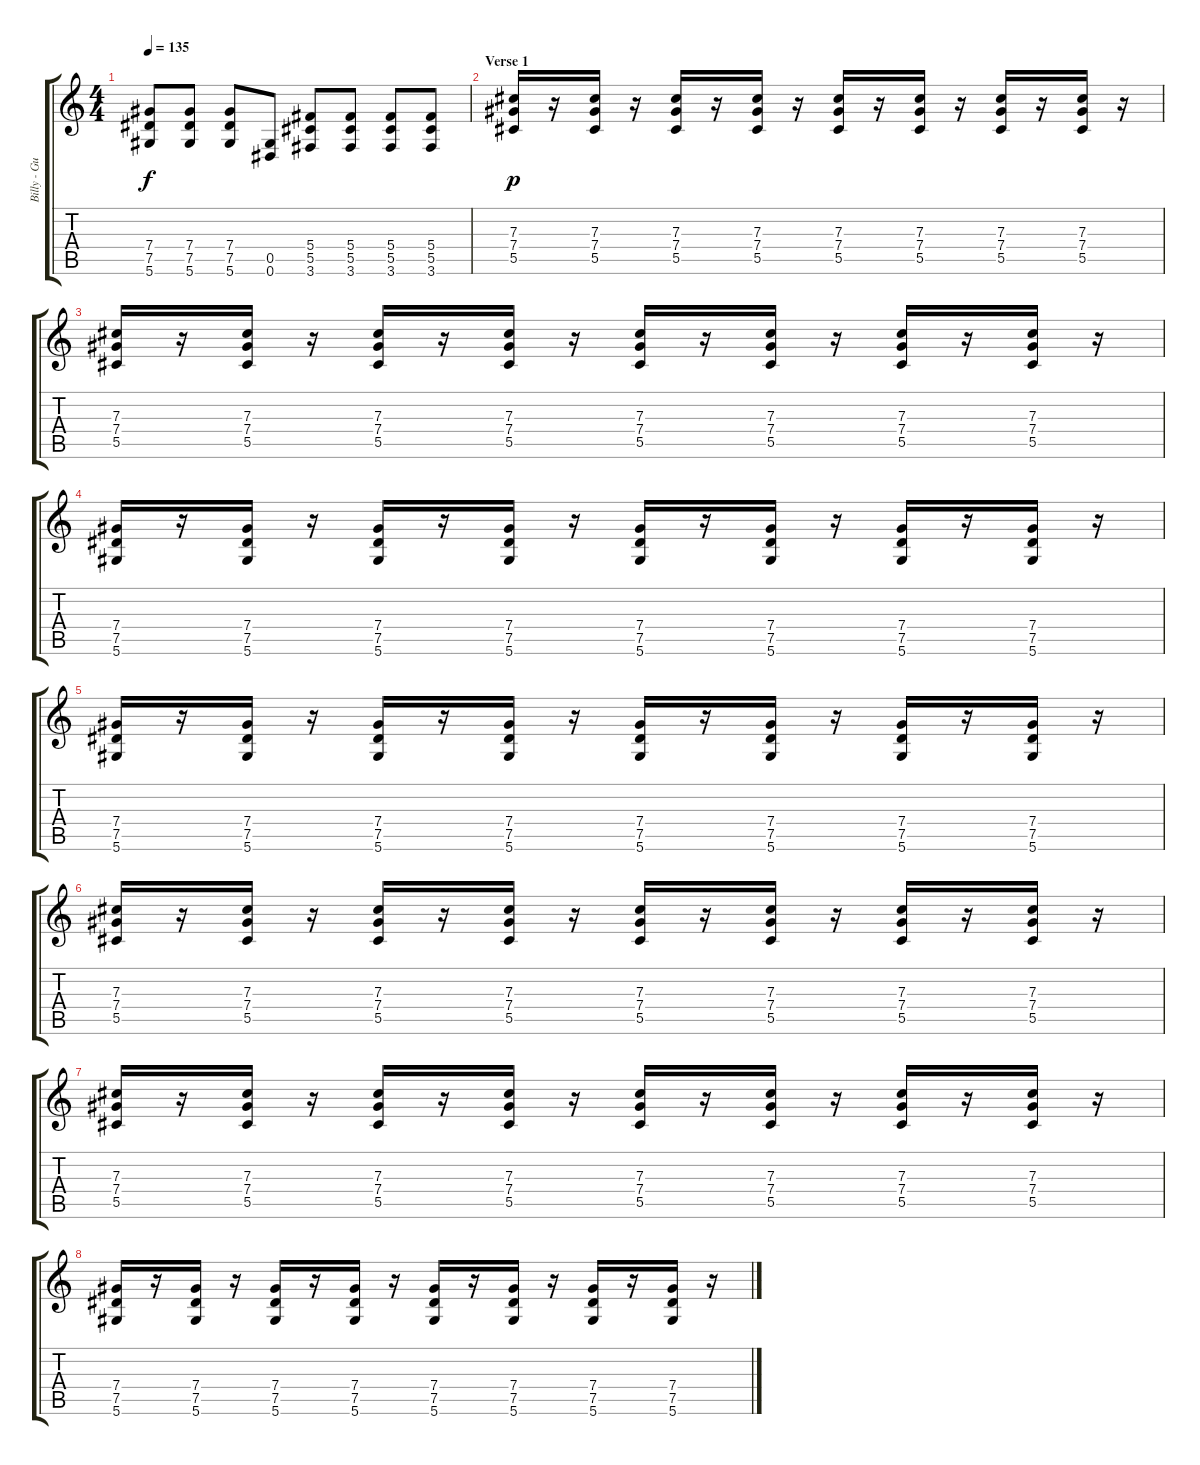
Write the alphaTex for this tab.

\track ("Billy - Guitar I" "Billy - Gu") {instrument overdrivenguitar}
\staff {score tabs}
\tuning (Eb4 Bb3 Gb3 Db3 Ab2 Eb2) {hide}
\ts (4 4)
\tempo 135
\clef g2
\ks c
(7.4 7.5 5.6).8{dy f} (7.4 7.5 5.6).8 (7.4 7.5 5.6).8 (0.5 0.6).8 (5.4 5.5 3.6).8 (5.4 5.5 3.6).8 (5.4 5.5 3.6).8 (5.4 5.5 3.6).8 |
\section ("" "Verse 1")
(7.3 7.4 5.5).16{dy p} r.16 (7.3 7.4 5.5).16 r.16 (7.3 7.4 5.5).16 r.16 (7.3 7.4 5.5).16 r.16 (7.3 7.4 5.5).16 r.16 (7.3 7.4 5.5).16 r.16 (7.3 7.4 5.5).16 r.16 (7.3 7.4 5.5).16 r.16 |
(7.3 7.4 5.5).16 r.16 (7.3 7.4 5.5).16 r.16 (7.3 7.4 5.5).16 r.16 (7.3 7.4 5.5).16 r.16 (7.3 7.4 5.5).16 r.16 (7.3 7.4 5.5).16 r.16 (7.3 7.4 5.5).16 r.16 (7.3 7.4 5.5).16 r.16 |
(7.4 7.5 5.6).16 r.16 (7.4 7.5 5.6).16 r.16 (7.4 7.5 5.6).16 r.16 (7.4 7.5 5.6).16 r.16 (7.4 7.5 5.6).16 r.16 (7.4 7.5 5.6).16 r.16 (7.4 7.5 5.6).16 r.16 (7.4 7.5 5.6).16 r.16 |
(7.4 7.5 5.6).16 r.16 (7.4 7.5 5.6).16 r.16 (7.4 7.5 5.6).16 r.16 (7.4 7.5 5.6).16 r.16 (7.4 7.5 5.6).16 r.16 (7.4 7.5 5.6).16 r.16 (7.4 7.5 5.6).16 r.16 (7.4 7.5 5.6).16 r.16 |
(7.3 7.4 5.5).16 r.16 (7.3 7.4 5.5).16 r.16 (7.3 7.4 5.5).16 r.16 (7.3 7.4 5.5).16 r.16 (7.3 7.4 5.5).16 r.16 (7.3 7.4 5.5).16 r.16 (7.3 7.4 5.5).16 r.16 (7.3 7.4 5.5).16 r.16 |
(7.3 7.4 5.5).16 r.16 (7.3 7.4 5.5).16 r.16 (7.3 7.4 5.5).16 r.16 (7.3 7.4 5.5).16 r.16 (7.3 7.4 5.5).16 r.16 (7.3 7.4 5.5).16 r.16 (7.3 7.4 5.5).16 r.16 (7.3 7.4 5.5).16 r.16 |
(7.4 7.5 5.6).16 r.16 (7.4 7.5 5.6).16 r.16 (7.4 7.5 5.6).16 r.16 (7.4 7.5 5.6).16 r.16 (7.4 7.5 5.6).16 r.16 (7.4 7.5 5.6).16 r.16 (7.4 7.5 5.6).16 r.16 (7.4 7.5 5.6).16 r.16
